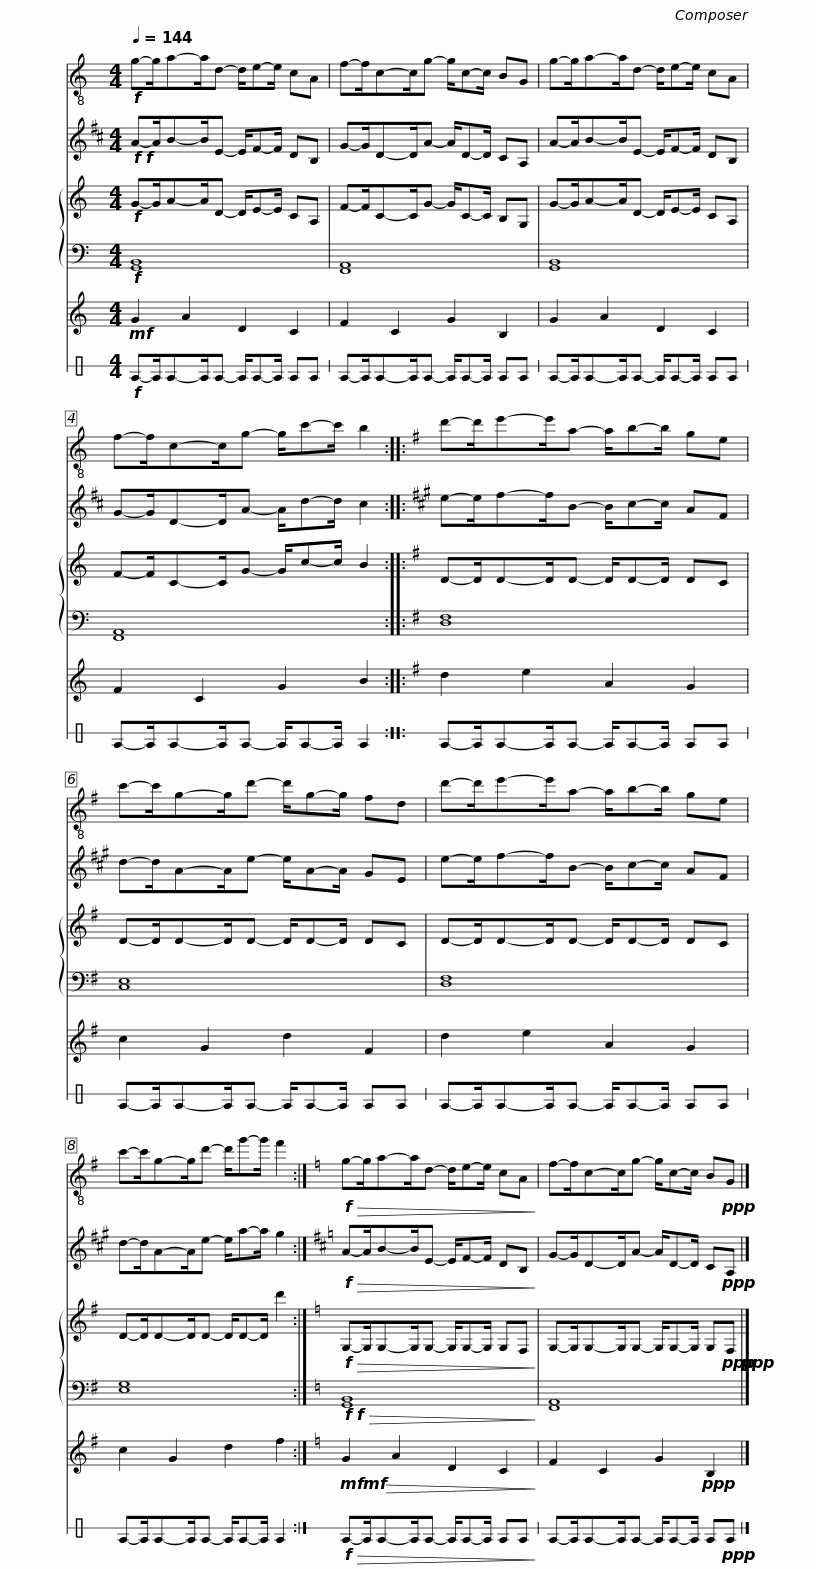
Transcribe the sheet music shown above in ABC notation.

X:1
%%score 1 2 { 3 | 4 } 5 6
L:1/8
Q:1/4=144
M:4/4
I:linebreak $
K:C
V:1 treble-8
V:2 treble transpose=-2
V:3 treble
V:4 bass
V:5 treble
V:6 perc stafflines=1
K:none
V:1
!f! g-g/a-a/d- d/e-e/ cA | f-f/c-c/g- g/c-c/ BG | g-g/a-a/d- d/e-e/ cA | f-f/c-c/g- g/c'-c'/ b2 ::$[K:G] d'-d'/e'-e'/a- a/b-b/ ge | %5
 c'-c'/g-g/d'- d'/g-g/ fd | d'-d'/e'-e'/a- a/b-b/ ge | c'-c'/g-g/d'- d'/g'-g'/ f'2 :|$[K:C]!f!!>(! g-g/a-a/d- d/e-e/ cA!>)! | f-f/c-c/g- g/c-c/ B!ppp!G |] %10
V:2
[K:D]!f!!f! A-A/B-B/E- E/F-F/ DB, | G-G/D-D/A- A/D-D/ CA, | A-A/B-B/E- E/F-F/ DB, | G-G/D-D/A- A/d-d/ c2 ::$[K:A] e-e/f-f/B- B/c-c/ AF | %5
 d-d/A-A/e- e/A-A/ GE | e-e/f-f/B- B/c-c/ AF | d-d/A-A/e- e/a-a/ g2 :|$[K:D]!f!!>(! A-A/B-B/E- E/F-F/ DB,!>)! | G-G/D-D/A- A/D-D/ C!ppp!A, |] %10
V:3
!f! G-G/A-A/D- D/E-E/ CA, | F-F/C-C/G- G/C-C/ B,G, | G-G/A-A/D- D/E-E/ CA, | F-F/C-C/G- G/c-c/ B2 ::$[K:G] D-D/D-D/D- D/D-D/ DC | %5
 D-D/D-D/D- D/D-D/ DC | D-D/D-D/D- D/D-D/ DC | D-D/D-D/D- D/D-D/ d'2 :|$[K:C]!f!!>(! G,-G,/G,-G,/G,- G,/G,-G,/ G,F,!>)! | G,-G,/G,-G,/G,- G,/G,-G,/ G,!ppp!F,!ppp! |] %10
V:4
!f! [G,,B,,]8 | [F,,A,,]8 | [G,,B,,]8 | [F,,A,,]8 ::$[K:G] [D,F,]8 | %5
 [C,E,]8 | [D,F,]8 | [E,G,]8 :|$[K:C]!f!!f!!>(! [G,,B,,]8!>)! | [F,,A,,]8 |] %10
V:5
!mf! G2 A2 D2 C2 | F2 C2 G2 B,2 | G2 A2 D2 C2 | F2 C2 G2 B2 ::$[K:G] d2 e2 A2 G2 | %5
 c2 G2 d2 F2 | d2 e2 A2 G2 | c2 G2 d2 f2 :|$[K:C]!mf!!mf!!>(! G2 A2 D2 C2!>)! | F2 C2 G2!ppp! B,2 |] %10
V:6
!f! E-E/E-E/E- E/E-E/ EE | E-E/E-E/E- E/E-E/ EE | E-E/E-E/E- E/E-E/ EE | E-E/E-E/E- E/E-E/ E2 ::$ E-E/E-E/E- E/E-E/ EE | %5
 E-E/E-E/E- E/E-E/ EE | E-E/E-E/E- E/E-E/ EE | E-E/E-E/E- E/E-E/ E2 :|$!f!!>(! E-E/E-E/E- E/E-E/ EE!>)! | E-E/E-E/E- E/E-E/ E!ppp!E |] %10
